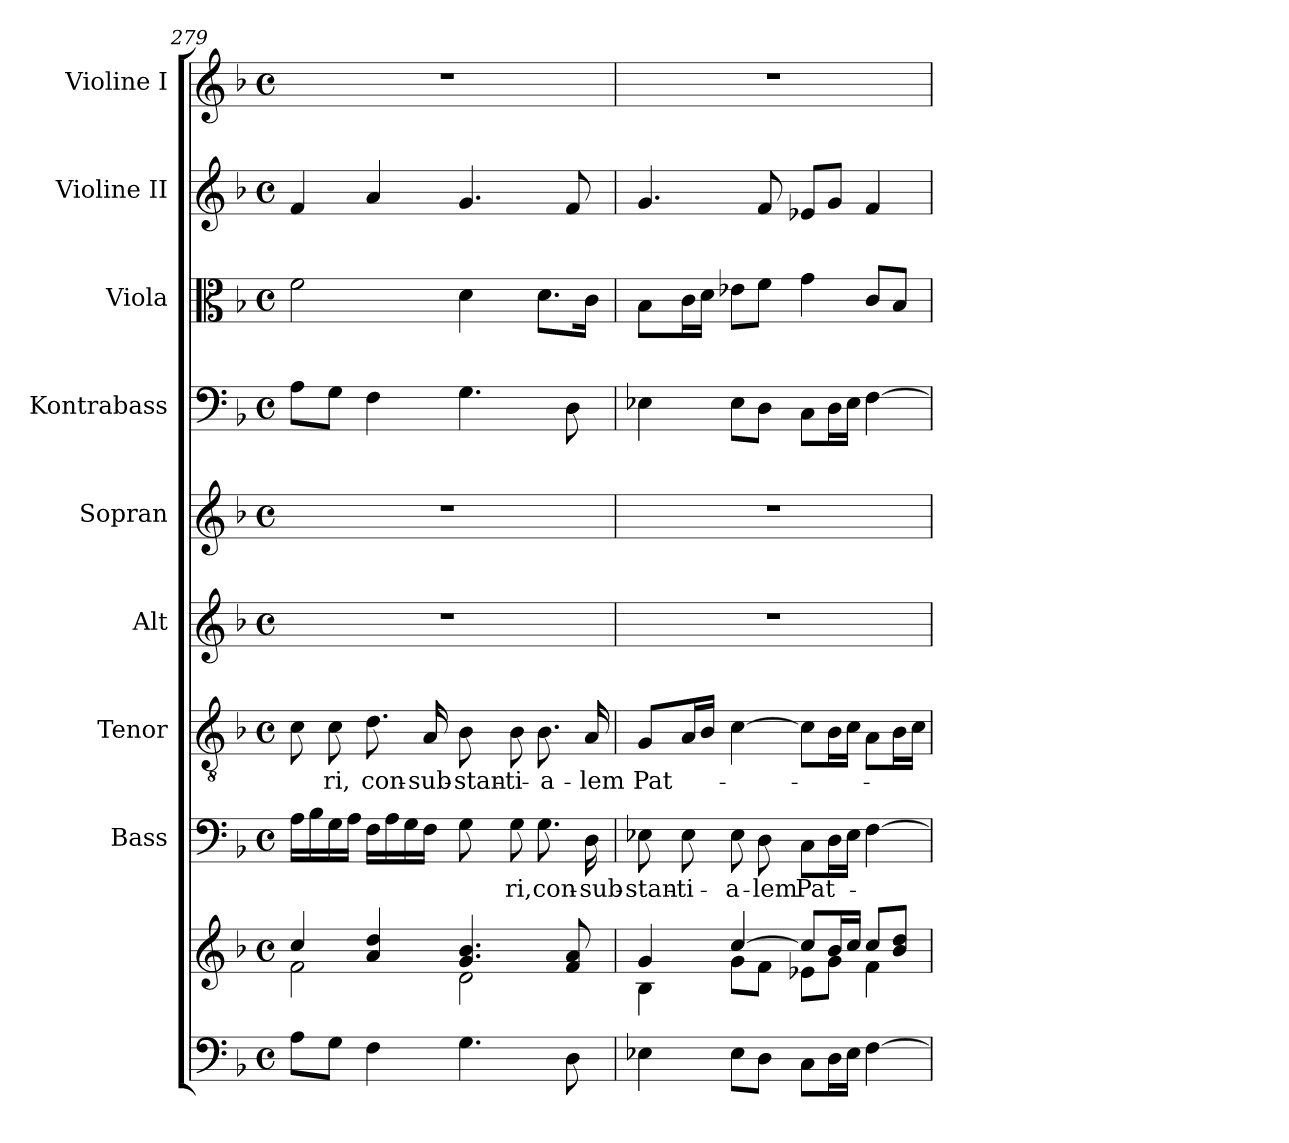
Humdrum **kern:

**kern	**kern	**kern	**text	**kern	**text	**kern	**kern	**kern	**kern	**kern	**kern
*part9	*part9	*part8	*part8	*part7	*part7	*part6	*part5	*part4	*part3	*part2	*part1
*staff10	*staff9	*staff8	*staff8	*staff7	*staff7	*staff6	*staff5	*staff4	*staff3	*staff2	*staff1
*	*	*I"Bass	*	*I"Tenor	*	*I"Alt	*I"Sopran	*I"Kontrabass	*I"Viola	*I"Violine II	*I"Violine I
*	*	*I'B.	*	*I'T.	*	*I'A.	*I'S.	*I'Kb.	*I'Vla.	*I'Vl. II	*I'Vl. I
*clefF4	*clefG2	*clefF4	*	*clefGv2	*	*clefG2	*clefG2	*clefF4	*clefC3	*clefG2	*clefG2
*	*	*	*	*	*	*	*	*ITrd7c12	*	*	*
*k[b-]	*k[b-]	*k[b-]	*	*k[b-]	*	*k[b-]	*k[b-]	*k[b-]	*k[b-]	*k[b-]	*k[b-]
*F:	*F:	*F:	*	*F:	*	*F:	*F:	*F:	*F:	*F:	*F:
*M4/4	*M4/4	*M4/4	*	*M4/4	*	*M4/4	*M4/4	*M4/4	*M4/4	*M4/4	*M4/4
*met(c)	*met(c)	*met(c)	*	*met(c)	*	*met(c)	*met(c)	*met(c)	*met(c)	*met(c)	*met(c)
=279	=279	=279	=279	=279	=279	=279	=279	=279	=279	=279	=279
*	*^	*	*	*	*	*	*	*	*	*	*
8A\L	4cc/	2f\	16A\LL	.	8c\	.	1r	1r	8AA\L	2f\	4f/	1r
.	.	.	16B-\	.	.	.	.	.	.	.	.	.
!	!	!	!	!	!	!LO:LY:b	!	!	!	!	!	!
8G\J	.	.	16G\	.	8c\	-ri,	.	.	8GG\J	.	.	.
.	.	.	16A\JJ	.	.	.	.	.	.	.	.	.
!	!	!	!	!	!	!LO:LY:b	!	!	!	!	!	!
4F\	4a/ 4dd/	.	16F\LL	.	8.d\	con-	.	.	4FF\	.	4a/	.
.	.	.	16A\	.	.	.	.	.	.	.	.	.
.	.	.	16G\	.	.	.	.	.	.	.	.	.
!	!	!	!	!	!	!LO:LY:b	!	!	!	!	!	!
.	.	.	16F\JJ	.	16A/	-sub-	.	.	.	.	.	.
!	!	!	!	!	!	!LO:LY:b	!	!	!	!	!	!
4.G\	4.g/ 4.b-/	2d\	8G\	.	8B-\	-stan-	.	.	4.GG\	4d\	4.g/	.
!	!	!	!	!LO:LY:b	!	!LO:LY:b	!	!	!	!	!	!
.	.	.	8G\	-ri,	8B-\	-ti-	.	.	.	.	.	.
!	!	!	!	!LO:LY:b	!	!LO:LY:b	!	!	!	!	!	!
.	.	.	8.G\	con-	8.B-\	-a-	.	.	.	8.d\L	.	.
8D\	8f/ 8a/	.	.	.	.	.	.	.	8DD\	.	8f/	.
!	!	!	!	!LO:LY:b	!	!LO:LY:b	!	!	!	!	!	!
.	.	.	16D\	-sub-	16A/	-lem	.	.	.	16c\Jk	.	.
!!LO:PB:g=z
=280	=280	=280	=280	=280	=280	=280	=280	=280	=280	=280	=280	=280
!	!	!	!	!LO:LY:b	!	!LO:LY:b	!	!	!	!	!	!
4E-X\	4g/	4B-\	8E-X\	-stan-	8G/L	Pat-	1r	1r	4EE-X\	8B-\L	4.g/	1r
!	!	!	!	!LO:LY:b	!	!	!	!	!	!	!	!
.	.	.	8E-\	-ti-	16A/L	.	.	.	.	16c\L	.	.
.	.	.	.	.	16B-/JJ	.	.	.	.	16d\JJ	.	.
!	!	!	!	!LO:LY:b	!	!	!	!	!	!	!	!
8E-\L	[>4cc/	8g\L	8E-\	-a-	[4c\	.	.	.	8EE-\L	8e-X\L	.	.
!	!	!	!	!LO:LY:b	!	!	!	!	!	!	!	!
8D\J	.	8f\J	8D\	-lem	.	.	.	.	8DD\J	8f\J	8f/	.
!	!	!	!	!LO:LY:b	!	!	!	!	!	!	!	!
8C\L	8cc/L]	8e-X\L	8C\L	Pat-	8c\L]	.	.	.	8CC\L	4g\	8e-X/L	.
16D\L	16b-/L	8g\J	16D\L	.	16B-\L	.	.	.	16DD\L	.	8g/J	.
16E-\JJ	16cc/JJ	.	16E-\JJ	.	16c\JJ	.	.	.	16EE-\JJ	.	.	.
[4F\	8cc/L	4f\	[4F\	.	8A\L	.	.	.	[4FF\	8c/L	4f/	.
.	8b-/ 8dd/J	.	.	.	16B-\L	.	.	.	.	8B-/J	.	.
.	.	.	.	.	16c\JJ	.	.	.	.	.	.	.
*	*v	*v	*	*	*	*	*	*	*	*	*	*
=	=	=	=	=	=	=	=	=	=	=	=
*-	*-	*-	*-	*-	*-	*-	*-	*-	*-	*-	*-
